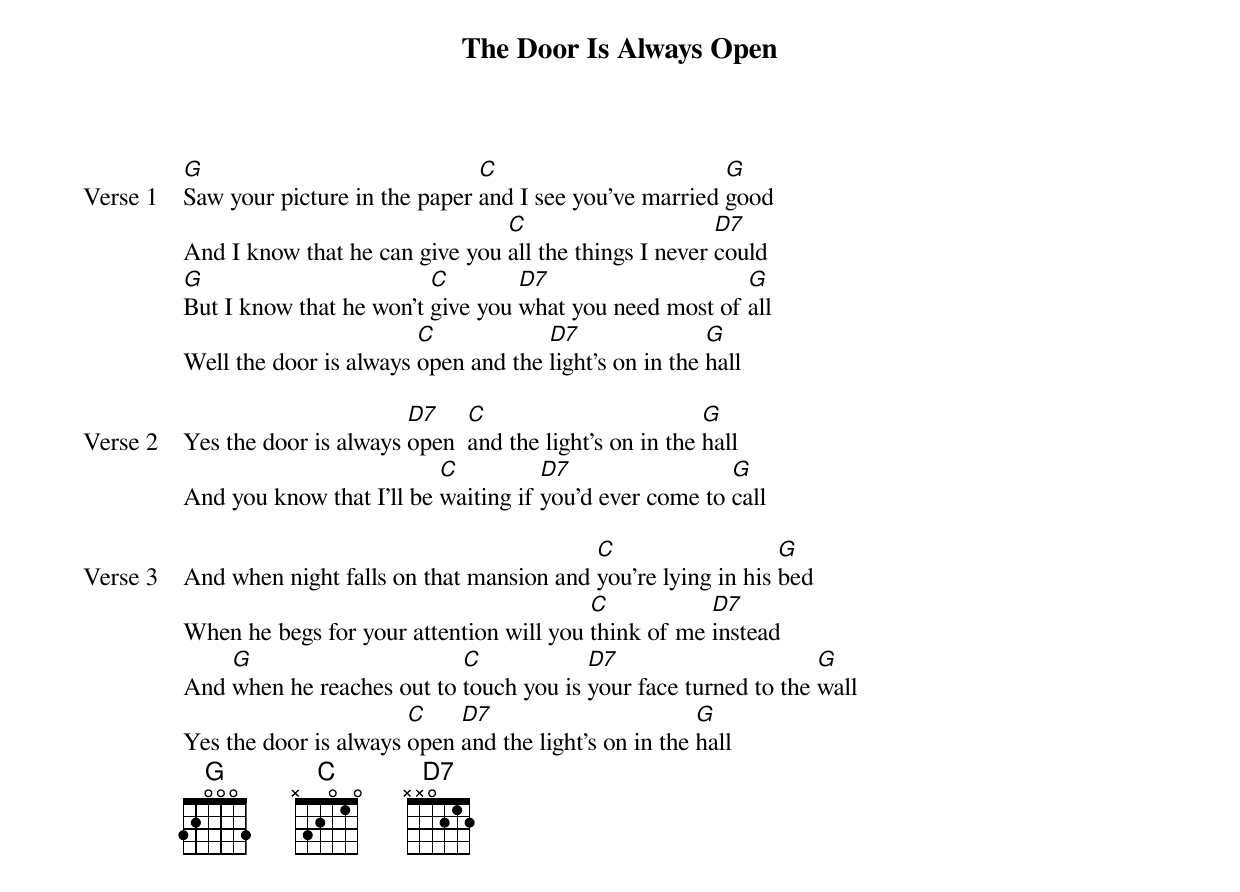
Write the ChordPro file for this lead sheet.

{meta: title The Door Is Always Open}
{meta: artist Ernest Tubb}
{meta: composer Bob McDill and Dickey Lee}
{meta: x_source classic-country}
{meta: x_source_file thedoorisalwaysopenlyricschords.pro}
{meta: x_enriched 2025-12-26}

{start_of_verse: Verse 1}
[G]Saw your picture in the paper [C]and I see you've married [G]good
And I know that he can give you [C]all the things I never [D7]could
[G]But I know that he won't [C]give you [D7]what you need most of [G]all
Well the door is always [C]open and the [D7]light's on in the [G]hall
{end_of_verse}

{start_of_verse: Verse 2}
Yes the door is always [D7]open  [C]and the light's on in the [G]hall
And you know that I'll be [C]waiting if [D7]you'd ever come to [G]call
{end_of_verse}

{start_of_verse: Verse 3}
And when night falls on that mansion and [C]you're lying in his [G]bed
When he begs for your attention will you [C]think of me [D7]instead
And [G]when he reaches out to [C]touch you is [D7]your face turned to the [G]wall
Yes the door is always [C]open [D7]and the light's on in the [G]hall
{end_of_verse}
